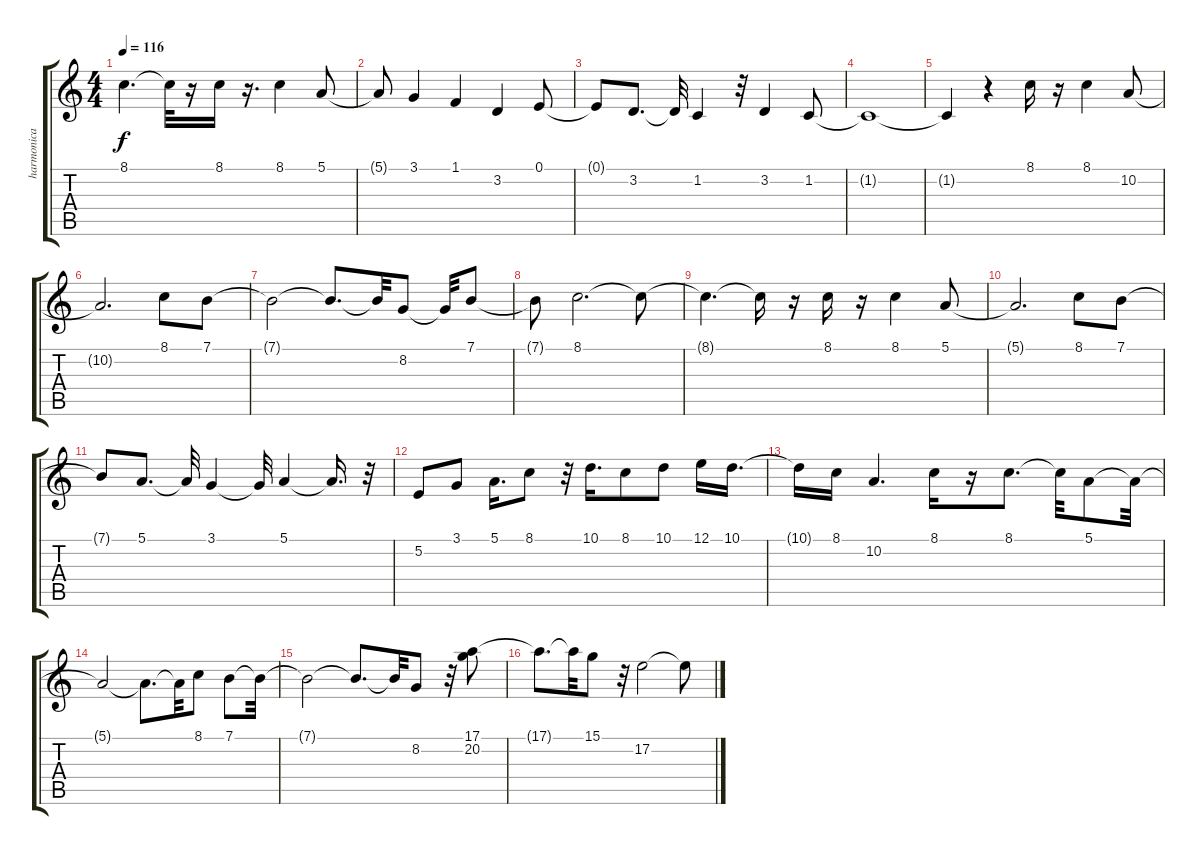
\track ("harmonica" "harmonica") {instrument harmonica}
\staff {score tabs}
\tuning (E4 B3 G3 D3 A2 E2) {hide}
\ts (4 4)
\tempo 116
\clef g2
\ks c
8.1{t}.4{d dy f} 8.1{t}.32 r.16 8.1.16 r.16{d} 8.1.4 5.1.8 |
5.1{t}.8 3.1.4 1.1.4 3.2.4 0.1.8 |
0.1{t}.8 3.2.8{d} 3.2{t}.32 1.2.4 r.32 3.2.4 1.2.8 |
1.2{t}.1 |
1.2{t}.4 r.4 8.1.16 r.16 8.1.4 10.2.8 |
10.2{t}.2{d} 8.1.8 7.1.8 |
7.1{t}.2 7.1{t}.8{d} 7.1{t}.32 8.2.8 8.2{t}.32 7.1.8 |
7.1{t}.8 8.1.2{d} 8.1{t}.8 |
8.1{t}.4{d} 8.1{t}.16 r.16 8.1.16 r.16 8.1.4 5.1.8 |
5.1{t}.2{d} 8.1.8 7.1.8 |
7.1{t}.8 5.1.8{d} 5.1{t}.32 3.1.4 3.1{t}.32 5.1.4 5.1{t}.16{d} r.32 |
5.2.8 3.1.8 5.1.16{d} 8.1.8 r.32 10.1.16{d} 8.1.8 10.1.8 12.1.16 10.1.16{d} |
10.1{t}.16 8.1.16 10.2.4{d} 8.1.16 r.16 8.1.8{d} 8.1{t}.32 5.1.8 5.1{t}.32 |
5.1{t}.2 5.1{t}.8{d} 5.1{t}.32 8.1.8 7.1.8 7.1{t}.32 |
7.1{t}.2 7.1{t}.8{d} 7.1{t}.32 8.2.8 r.32 (17.1 20.2).8 |
17.1{t}.8{d} 17.1{t}.32 15.1.8 r.32 17.2.2 17.2{t}.8
